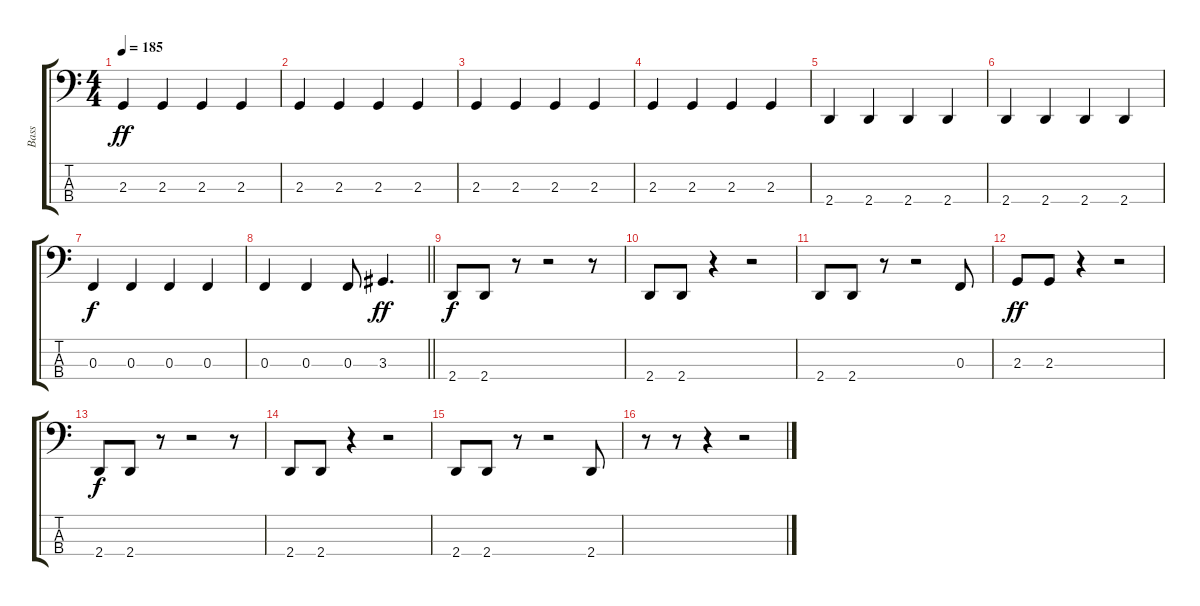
\track ("Bass" "Bass") {instrument slapbass1}
\staff {score tabs}
\tuning (Eb2 Bb1 F1 C1) {hide}
\ts (4 4)
\tempo 185
\clef f4
\ks c
2.3.4{dy ff} 2.3.4 2.3.4 2.3.4 |
2.3.4 2.3.4 2.3.4 2.3.4 |
2.3.4 2.3.4 2.3.4 2.3.4 |
2.3.4 2.3.4 2.3.4 2.3.4 |
2.4.4 2.4.4 2.4.4 2.4.4 |
2.4.4 2.4.4 2.4.4 2.4.4 |
0.3.4{dy f} 0.3.4 0.3.4 0.3.4 |
\barLineRight lightlight
0.3.4 0.3.4 0.3.8 3.3.4{d dy ff} |
2.4.8{dy f} 2.4.8 r.8 r.2 r.8 |
2.4.8 2.4.8 r.4 r.2 |
2.4.8 2.4.8 r.8 r.2 0.3.8 |
2.3.8{dy ff} 2.3.8 r.4 r.2 |
2.4.8{dy f} 2.4.8 r.8 r.2 r.8 |
2.4.8 2.4.8 r.4 r.2 |
2.4.8 2.4.8 r.8 r.2 2.4.8 |
r.8 r.8 r.4 r.2
